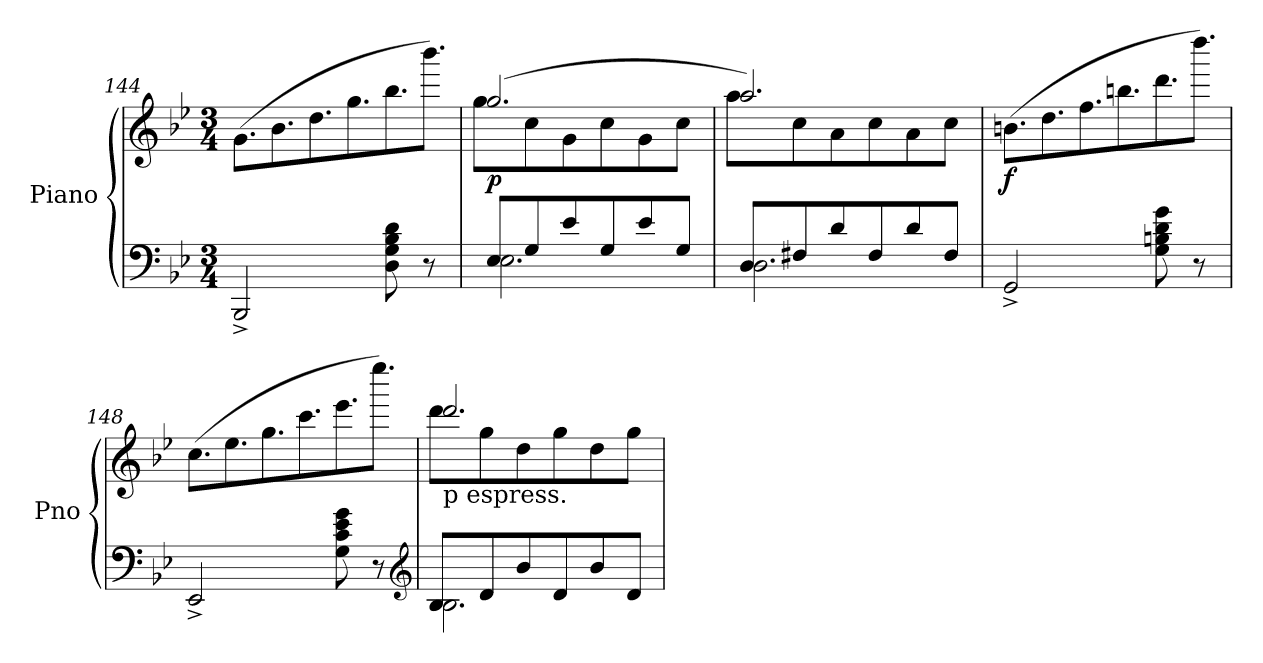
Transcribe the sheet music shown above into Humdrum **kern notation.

**kern	**kern	**dynam
*part1	*part1	*part1
*staff2	*staff1	*staff1/2
*I"Piano	*	*
*I'Pno	*	*
*clefF4	*clefG2	*
*k[b-e-]	*k[b-e-]	*
*B-:	*B-:	*
*M3/4	*M3/4	*
*	*Xtuplet	*
=144	=144	=144
2BBB-^/	(12.g\L	.
.	12.b-\	.
.	12.dd\	.
.	12.gg\	.
8D\ 8G\ 8B-\ 8d\	12.bb-\	.
8r	12.bbb-\J)	.
!!LO:PB:g=z
=145	=145	=145
*^	*^	*
!	!	!	!	!LO:DY:b
8E-/L	2.E-\	(2.gg/	8gg\L	p
8G/	.	.	8cc\	.
8e-/	.	.	8g\	.
8G/	.	.	8cc\	.
8e-/	.	.	8g\	.
8G/J	.	.	8cc\J	.
=146	=146	=146	=146	=146
8D/L	2.D\	2.aa/)	8aa\L	.
8F#X/	.	.	8cc\	.
8d/	.	.	8a\	.
8F#/	.	.	8cc\	.
8d/	.	.	8a\	.
8F#/J	.	.	8cc\J	.
*v	*v	*	*	*
=147	=147	=147	=147
!	!	!	!LO:DY:b
*	*v	*v	*
2GG^/	(12.bn\L	f
.	12.dd\	.
.	12.ff\	.
.	12.bbn\	.
8G\ 8Bn\ 8d\ 8g\	12.ddd\	.
8r	12.dddd\J)	.
=148	=148	=148
2EE-^/	(12.cc\L	.
.	12.ee-\	.
.	12.gg\	.
.	12.ccc\	.
8G\ 8c\ 8e-\ 8g\	12.eee-\	.
8r	12.eeee-\J)	.
*clefG2	*	*
=149	=149	=149
*^	*^	*
!	!	!LO:TX:b:t=p espress.	!	!
2.B-\	8B-/L	2.ddd/	8ddd\L	.
.	8d/	.	8gg\	.
.	8b-/	.	8dd\	.
.	8d/	.	8gg\	.
.	8b-/	.	8dd\	.
.	8d/J	.	8gg\J	.
*v	*v	*	*	*
*	*v	*v	*
=	=	=
*-	*-	*-
